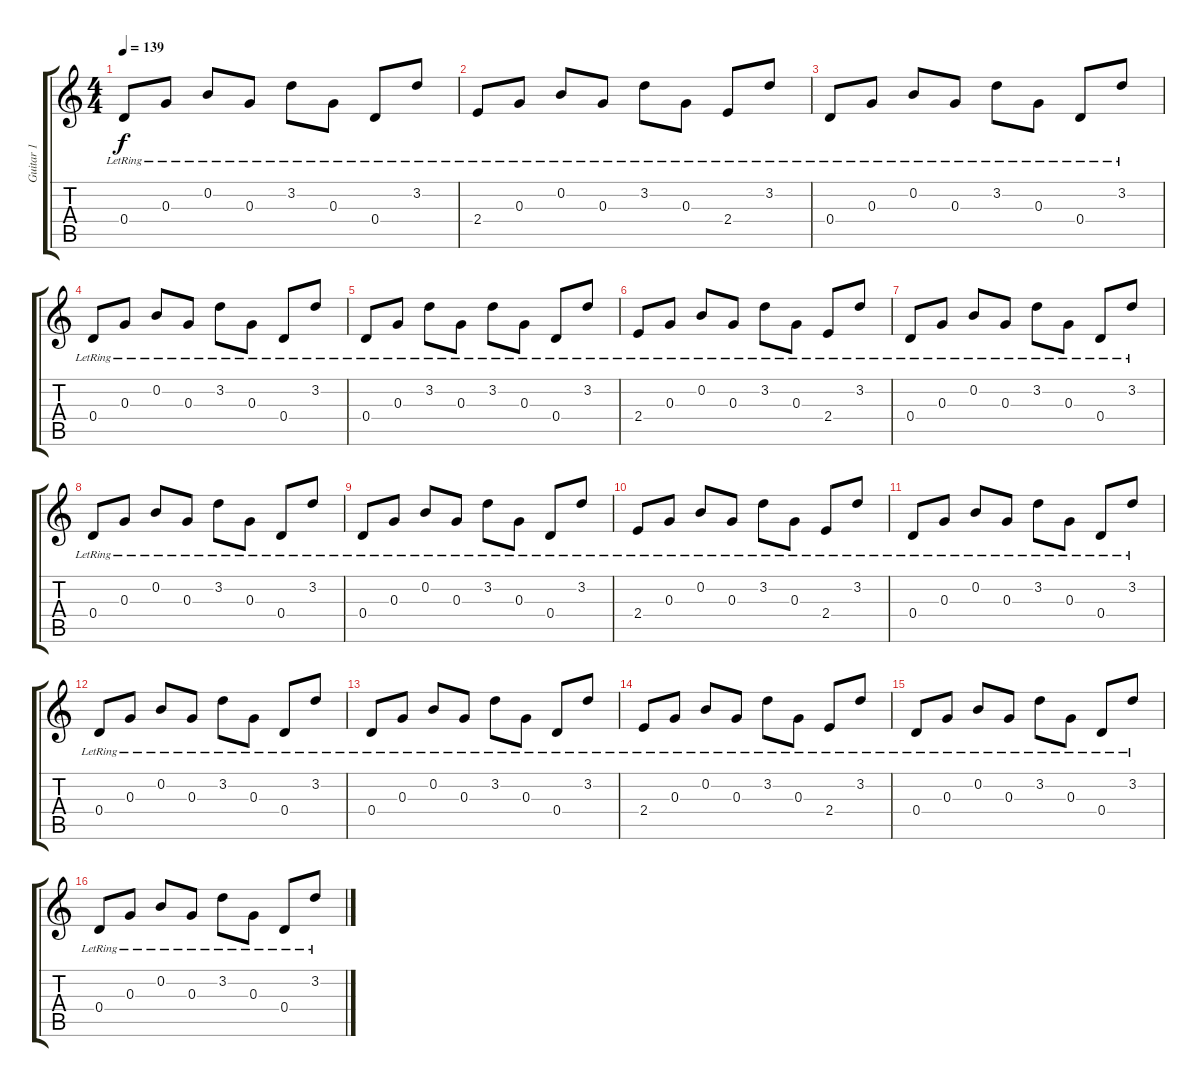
\track ("Guitar 1" "Guitar 1") {instrument electricguitarclean}
\staff {score tabs}
\tuning (E4 B3 G3 D3 A2 D2) {hide}
\ts (4 4)
\tempo 139
\clef g2
\ks c
0.4{lr}.8{dy f} 0.3{lr}.8 0.2{lr}.8 0.3{lr}.8 3.2{lr}.8 0.3{lr}.8 0.4{lr}.8 3.2{lr}.8 |
2.4{lr}.8 0.3{lr}.8 0.2{lr}.8 0.3{lr}.8 3.2{lr}.8 0.3{lr}.8 2.4{lr}.8 3.2{lr}.8 |
0.4{lr}.8 0.3{lr}.8 0.2{lr}.8 0.3{lr}.8 3.2{lr}.8 0.3{lr}.8 0.4{lr}.8 3.2{lr}.8 |
0.4{lr}.8 0.3{lr}.8 0.2{lr}.8 0.3{lr}.8 3.2{lr}.8 0.3{lr}.8 0.4{lr}.8 3.2{lr}.8 |
0.4{lr}.8 0.3{lr}.8 3.2{lr}.8 0.3{lr}.8 3.2{lr}.8 0.3{lr}.8 0.4{lr}.8 3.2{lr}.8 |
2.4{lr}.8 0.3{lr}.8 0.2{lr}.8 0.3{lr}.8 3.2{lr}.8 0.3{lr}.8 2.4{lr}.8 3.2{lr}.8 |
0.4{lr}.8 0.3{lr}.8 0.2{lr}.8 0.3{lr}.8 3.2{lr}.8 0.3{lr}.8 0.4{lr}.8 3.2{lr}.8 |
0.4{lr}.8 0.3{lr}.8 0.2{lr}.8 0.3{lr}.8 3.2{lr}.8 0.3{lr}.8 0.4{lr}.8 3.2{lr}.8 |
0.4{lr}.8 0.3{lr}.8 0.2{lr}.8 0.3{lr}.8 3.2{lr}.8 0.3{lr}.8 0.4{lr}.8 3.2{lr}.8 |
2.4{lr}.8 0.3{lr}.8 0.2{lr}.8 0.3{lr}.8 3.2{lr}.8 0.3{lr}.8 2.4{lr}.8 3.2{lr}.8 |
0.4{lr}.8 0.3{lr}.8 0.2{lr}.8 0.3{lr}.8 3.2{lr}.8 0.3{lr}.8 0.4{lr}.8 3.2{lr}.8 |
0.4{lr}.8 0.3{lr}.8 0.2{lr}.8 0.3{lr}.8 3.2{lr}.8 0.3{lr}.8 0.4{lr}.8 3.2{lr}.8 |
0.4{lr}.8 0.3{lr}.8 0.2{lr}.8 0.3{lr}.8 3.2{lr}.8 0.3{lr}.8 0.4{lr}.8 3.2{lr}.8 |
2.4{lr}.8 0.3{lr}.8 0.2{lr}.8 0.3{lr}.8 3.2{lr}.8 0.3{lr}.8 2.4{lr}.8 3.2{lr}.8 |
0.4{lr}.8 0.3{lr}.8 0.2{lr}.8 0.3{lr}.8 3.2{lr}.8 0.3{lr}.8 0.4{lr}.8 3.2{lr}.8 |
0.4{lr}.8 0.3{lr}.8 0.2{lr}.8 0.3{lr}.8 3.2{lr}.8 0.3{lr}.8 0.4{lr}.8 3.2{lr}.8
